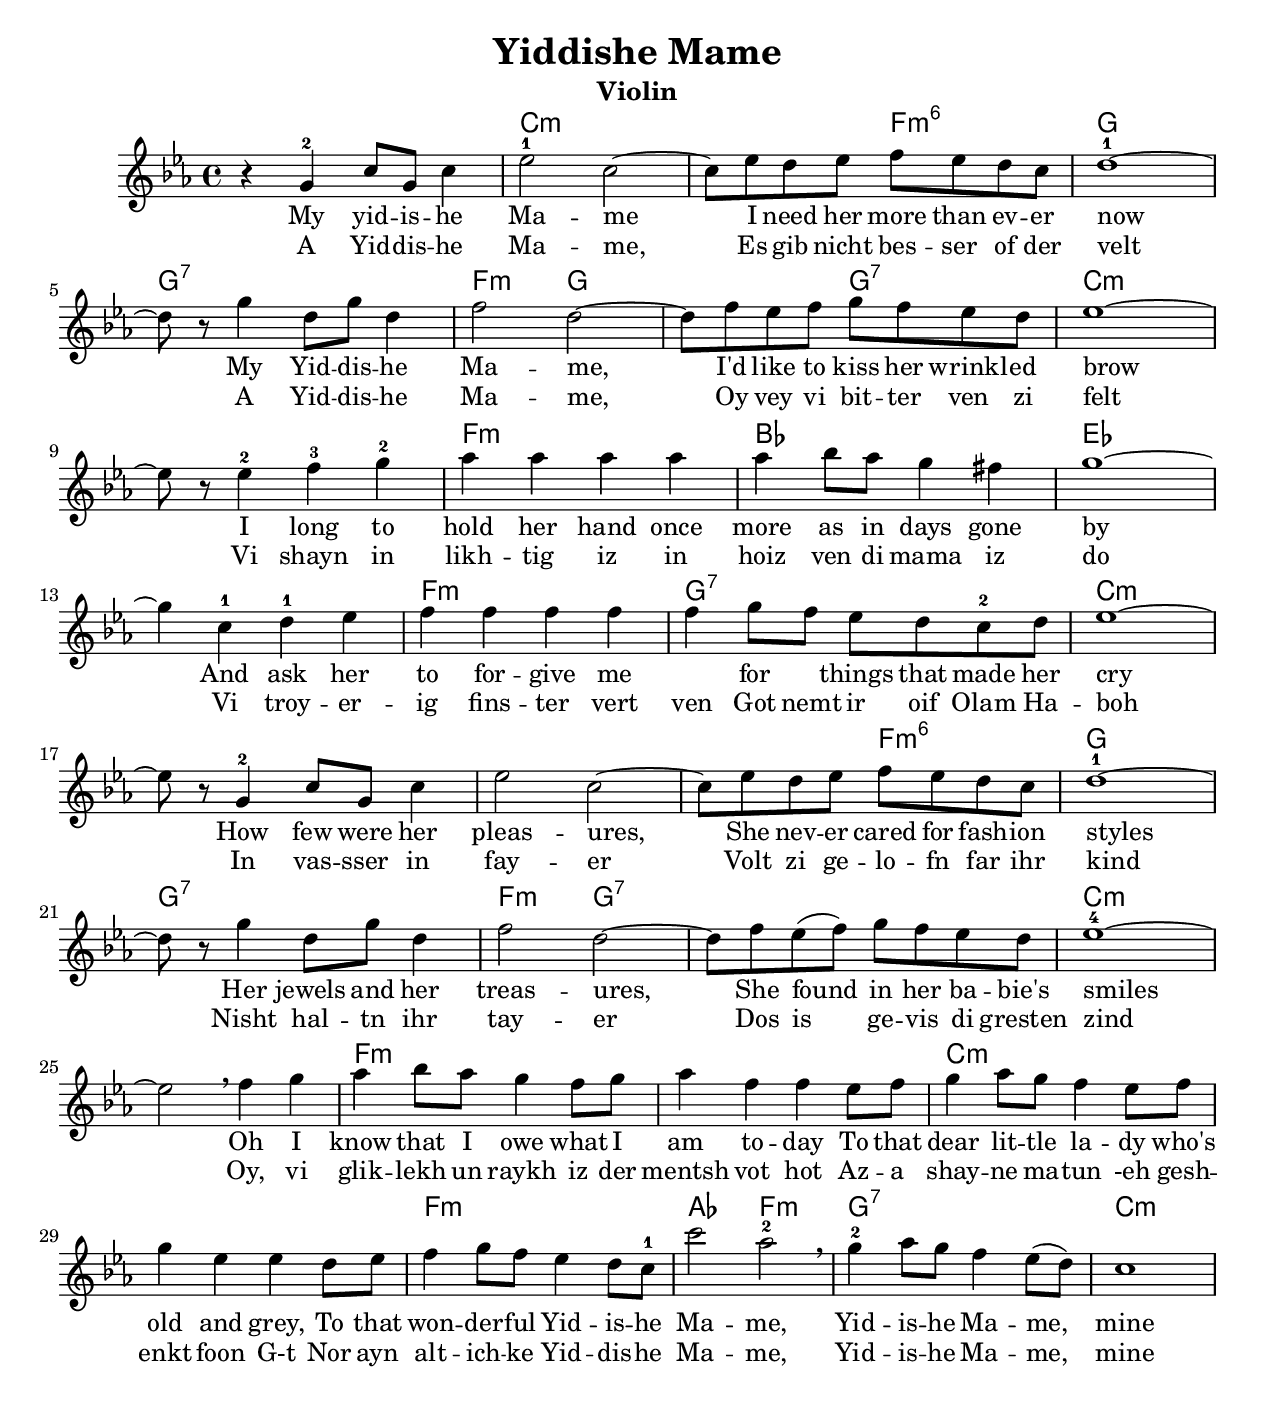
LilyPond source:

\version "2.24.0"
\include "english.ly"
%\pointAndClickOff
\paper{
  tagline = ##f
  print-all-headers = ##t
  #(set-paper-size "letter")
}
date = #(strftime "%d-%m-%Y" (localtime (current-time)))

%\markup{ \italic{ " Updated " \date  }  }

%\markup{ Got something to say? }

global = {
  \clef treble
  \key g \minor
  \time 4/4
  \set Score.rehearsalMarkFormatter = #format-mark-box-alphabet
}

%#################################### Melody ########################
melody = \relative c' {
  \global
  %\partial 16*3 a16 d f   %lead in notes

  r4 d4-2 g8 d g4|
  bf2-1 g~|
  g8 bf a bf  c bf a g|
  a1-1~|
  \break
  a8 r d4 a8 d a4
  c2 a~
  a8 c bf c  d c bf a
  bf1~
  \break
  bf8 r bf4-2 c-3 d-2|
  ef4 ef ef ef
  ef4 f8 ef d4 cs
  d1~
  \break
  d4 g,-1 a-1  bf
  c4 c c c
  c4 d8 c bf a g-2 a |
  bf1~
  \break
  bf8 r d,4-2 g8 d g4
  bf2 g~
  g8 bf a bf  c bf a g
  a1-1~   %styles
  \break
  a8 r d4 a8 d a4
  c2 a~
  a8 c bf(c)  d c bf a
  bf1-4~
  \break
  bf2 \breathe c4 d
  ef4 f8 ef d4 c8 d|
  ef4 c c bf8 c
  d4 ef8 d c4 bf8 c
  \break
  d4 bf bf a8 bf
  c4 d8 c bf4 a8 g-1
  g'2 ef-2 \breathe
  d4-2 ef8 d c4 bf8(a)
  %{
    <<
    {d4 ef8 d c4 bf8(a)}
    {d2 d}
    >>
  %}
  g1
}
%################################# Lyrics #####################
\addlyrics{
  My yid -- is -- he Ma -- me
  I need her more than ev -- er now
  My Yid -- dis -- he Ma -- me,
  I'd like to kiss her wrinkl -- ed brow
  I long to hold her hand once more as in days gone by
  And ask her to for -- give me \skip 4 for \skip 4 things that made her cry
  How few were her pleas -- ures,
  She nev -- er cared for fash -- ion styles
  Her jewels and her treas -- ures,
  She found in her ba -- bie's smiles
  Oh I know that I owe what I am to -- day
  To that dear lit -- tle la -- dy who's old and grey,
  To that won -- der -- ful Yid -- is -- he Ma -- me,
  Yid -- is -- he Ma -- me, mine
}
\addlyrics {
  A Yid -- dis -- he Ma -- me,
  Es gib nicht bes -- ser of der velt
  A Yid -- dis -- he Ma -- me,
  Oy vey vi bit -- ter ven zi felt
  Vi shayn in likh -- tig iz in hoiz ven di mama iz do
  Vi troy -- er -- ig fins -- ter vert ven Got nemt ir oif Olam Ha -- boh

  In vas -- sser in fay -- er
  Volt zi ge -- lo -- fn far ihr kind
  Nisht hal -- tn ihr tay -- er
  Dos is ge -- vis di gresten zind
  Oy, vi glik -- lekh un raykh iz der mentsh vot hot
  Az -- a  shay -- ne ma -- tun -eh gesh -- enkt foon G-t
  Nor ayn alt -- ich -- ke Yid -- dis -- he Ma -- me,
  Yid -- is -- he Ma -- me, mine
  %Ma -- \skip 4 \skip 4 me \skip 8 mayn
}
%################################# Chords #######################
harmonies =  \chordmode {
  s1
  g2*3:m
  c2:m6
  d1
  d1:7
  c2:m
  (d2*2)
  d2:7
  g1*2:m
  c1:m
  f1
  bf1*2
  c1:m
  d1:7
  g2*7:m
  c2:m6
  d1
  d1:7
  c2:m
  d2*3:7
  g1*2:m
  c1*2:m
  g1*2:m
  c1:m
  ef2
  c2:m
  d1:7
  g1:m

}

\score {
  <<
    \new ChordNames {
      \set chordChanges = ##f
     \transpose g c \harmonies
    }
    \new Staff
   \transpose g c' \melody
  >>
  \header{
    title= "Yiddishe Mame"
    subtitle=""
    composer= ""
    instrument = "Violin"
    arranger= ""
  }
  \midi{\tempo 4 = 120}
  \layout{indent = 1.0\cm}
}
%{
% more verses:
\markup{}
\markup {
  \fill-line {
    \hspace #0.1 % distance from left margin
    \column {
      \line { "1."
	\column {
	  ""
	}
      }
      \hspace #0.2 % vertical distance between verses
      \line { "2."
	\column {
	 ""
	}
      }
    }
    \hspace #0.1  % horiz. distance between columns
    \column {
      \line { "3."
	\column {
	  ""
	}
      }
      \hspace #0.2 % distance between verses
      \line { "4."
	\column {
	 ""
	}
      }
    }
    \hspace #0.1 % distance to right margin
  }
}

%}
